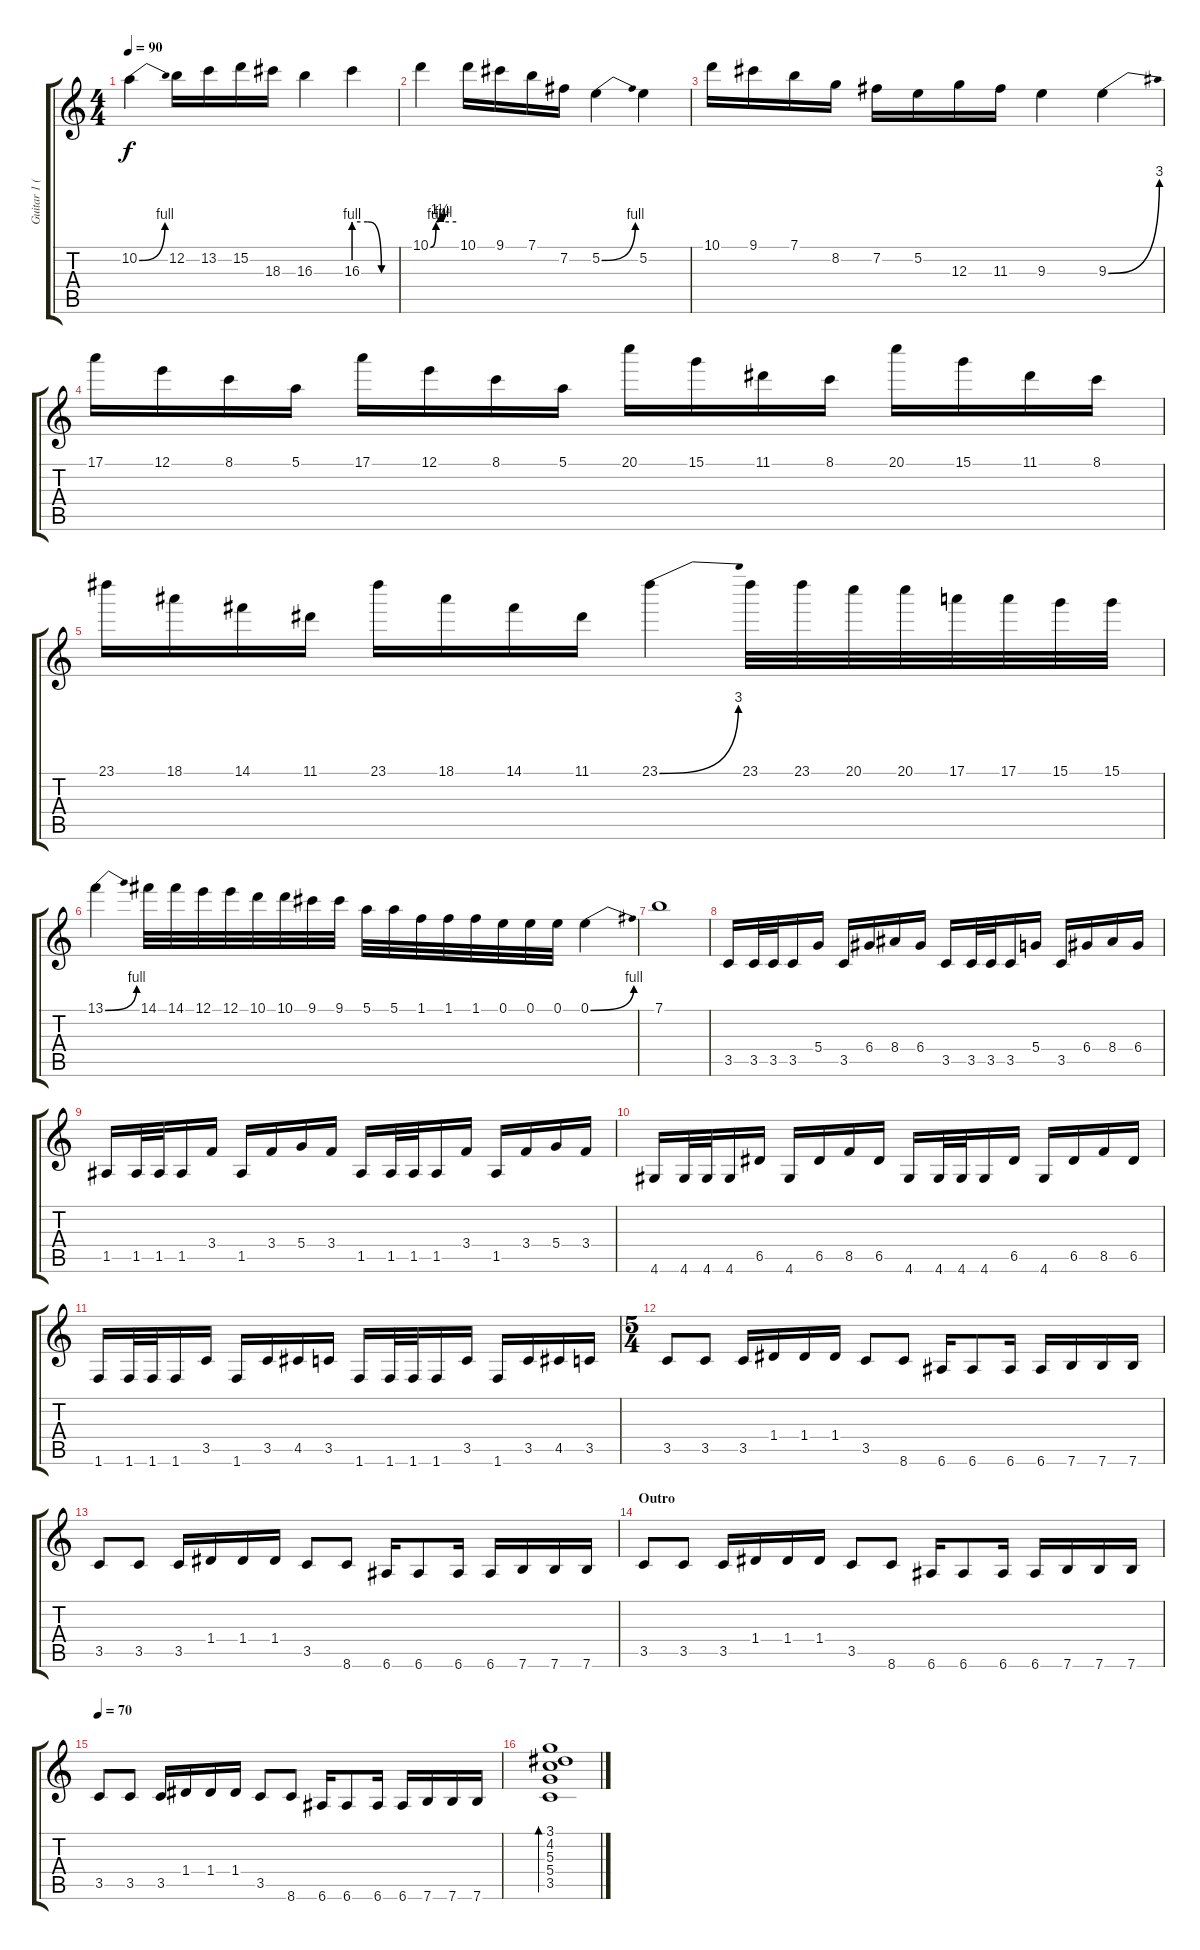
\track ("Guitar 1 (Burnz)" "Guitar 1 (") {instrument overdrivenguitar}
\staff {score tabs}
\tuning (E4 B3 G3 D3 A2 E2) {hide}
\ts (4 4)
\tempo 90
\clef g2
\ks c
10.2{be (bend 0 0 60 4)}.4{dy f} 12.2.16 13.2.16 15.2.16 18.3.16 16.3.4 16.3{be (custom 0 4 20 4 40 0 60 0)}.4 |
10.1{be (custom 0 0 13 4 23 5 30 4 60 4)}.4 10.1.16 9.1.16 7.1.16 7.2.16 5.2{be (bend 0 0 60 4)}.4 5.2.4 |
10.1.16 9.1.16 7.1.16 8.2.16 7.2.16 5.2.16 12.3.16 11.3.16 9.3.4 9.3{be (bend 0 0 60 12)}.4 |
17.1.16 12.1.16 8.1.16 5.1.16 17.1.16 12.1.16 8.1.16 5.1.16 20.1.16 15.1.16 11.1.16 8.1.16 20.1.16 15.1.16 11.1.16 8.1.16 |
23.1.16 18.1.16 14.1.16 11.1.16 23.1.16 18.1.16 14.1.16 11.1.16 23.1{be (bend 0 0 60 12)}.4 23.1.32 23.1.32 20.1.32 20.1.32 17.1.32 17.1.32 15.1.32 15.1.32 |
13.1{be (bend 0 0 60 4)}.4 14.1.32 14.1.32 12.1.32 12.1.32 10.1.32 10.1.32 9.1.32 9.1.32 5.1.32 5.1.32 1.1.32 1.1.32 1.1.32 0.1.32 0.1.32 0.1.32 0.1{be (bend 0 0 60 4)}.4 |
7.1.1 |
3.5.16{volume 13} 3.5.32 3.5.32 3.5.16 5.4.16 3.5.16 6.4.16 8.4.16 6.4.16 3.5.16 3.5.32 3.5.32 3.5.16 5.4.16 3.5.16 6.4.16 8.4.16 6.4.16 |
1.5.16 1.5.32 1.5.32 1.5.16 3.4.16 1.5.16 3.4.16 5.4.16 3.4.16 1.5.16 1.5.32 1.5.32 1.5.16 3.4.16 1.5.16 3.4.16 5.4.16 3.4.16 |
4.6.16 4.6.32 4.6.32 4.6.16 6.5.16 4.6.16 6.5.16 8.5.16 6.5.16 4.6.16 4.6.32 4.6.32 4.6.16 6.5.16 4.6.16 6.5.16 8.5.16 6.5.16 |
1.6.16 1.6.32 1.6.32 1.6.16 3.5.16 1.6.16 3.5.16 4.5.16 3.5.16 1.6.16 1.6.32 1.6.32 1.6.16 3.5.16 1.6.16 3.5.16 4.5.16 3.5.16 |
\ts (5 4)
3.5.8 3.5.8 3.5.16 1.4.16 1.4.16 1.4.16 3.5.8 8.6.8 6.6.16 6.6.8 6.6.16 6.6.16 7.6.16 7.6.16 7.6.16 |
3.5.8 3.5.8 3.5.16 1.4.16 1.4.16 1.4.16 3.5.8 8.6.8 6.6.16 6.6.8 6.6.16 6.6.16 7.6.16 7.6.16 7.6.16 |
\section ("" "Outro")
3.5.8 3.5.8 3.5.16 1.4.16 1.4.16 1.4.16 3.5.8 8.6.8 6.6.16 6.6.8 6.6.16 6.6.16 7.6.16 7.6.16 7.6.16 |
\tempo 70
3.5.8 3.5.8 3.5.16 1.4.16 1.4.16 1.4.16 3.5.8 8.6.8 6.6.16 6.6.8 6.6.16 6.6.16 7.6.16 7.6.16 7.6.16 |
(3.1 4.2 5.3 5.4 3.5).1{bd 240}
